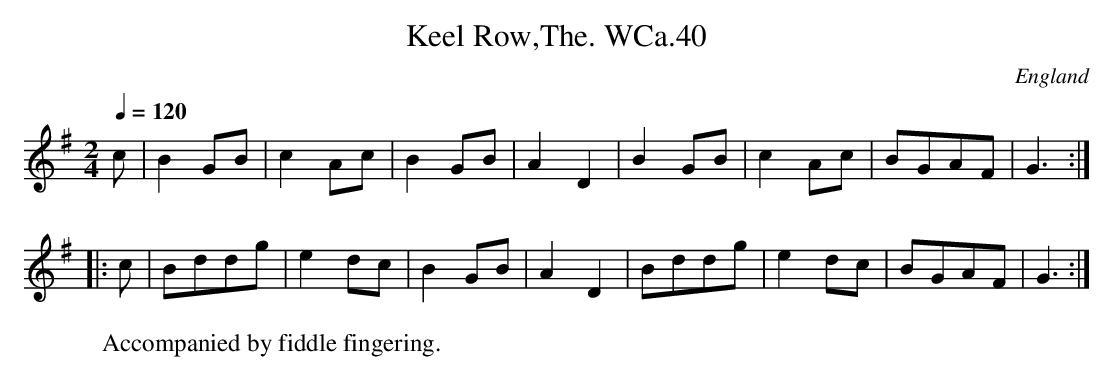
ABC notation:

X:1
T:Keel Row,The. WCa.40
L:1/8
M:2/4
O:England
Q:1/4=120
K:G
c|B2GB|c2Ac|B2GB|A2D2|B2GB|c2Ac|BGAF|G3:|!
|:c|Bddg|e2dc|B2GB|A2D2|Bddg|e2dc|BGAF|G3:|
W:Accompanied by fiddle fingering.
